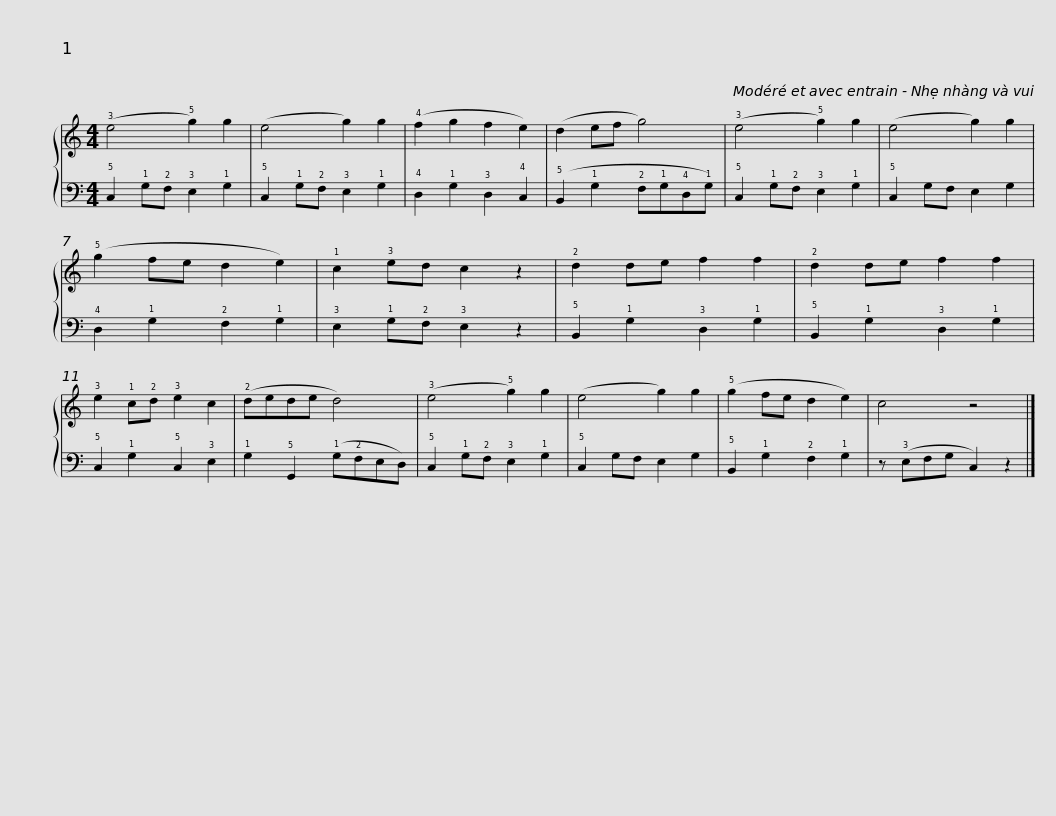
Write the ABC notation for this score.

X:1
%%score { 1 | 2 }
L:1/8
M:4/4
I:linebreak $
K:C
V:1 treble
V:2 bass
V:1
 (!3!e4 !5!g2) g2 | (e4 g2) g2 | (!4!f2 g2 f2 e2) | (d2 ef g4) | (!3!e4 !5!g2) g2 |$ %5
 (e4 g2) g2 | (!5!g2 fe d2 e2) | !1!c2 !3!ed c2 z2 | !2!d2 de f2 f2 | !2!d2 de f2 f2 | %10
 !3!e2 !1!c!2!d !3!e2 c2 |$ (!2!dede d4) | (!3!e4 !5!g2) g2 | (e4 g2) g2 | (!5!g2 fe d2 e2) | %15
 c4 z4 |] %16
V:2
 !5!C,2 !1!G,!2!F, !3!E,2 !1!G,2 | !5!C,2 !1!G,!2!F, !3!E,2 !1!G,2 | !4!D,2 !1!G,2 !3!D,2 !4!C,2 | (!5!B,,2 !1!G,2 !2!F,!1!G,!4!D,!1!G,) | !5!C,2 !1!G,!2!F, !3!E,2 !1!G,2 |$ %5
 !5!C,2 G,F, E,2 G,2 | !4!D,2 !1!G,2 !2!F,2 !1!G,2 | !3!E,2 !1!G,!2!F, !3!E,2 z2 | !5!B,,2 !1!G,2 !3!D,2 !1!G,2 | !5!B,,2 !1!G,2 !3!D,2 !1!G,2 | %10
 !5!C,2 !1!G,2 !5!C,2 !3!E,2 |$ !1!G,2 !5!G,,2 (!1!G,!2!F,E,D,) | !5!C,2 !1!G,!2!F, !3!E,2 !1!G,2 | !5!C,2 G,F, E,2 G,2 | !5!B,,2 !1!G,2 !2!F,2 !1!G,2 | %15
 z (!3!E,F,G, C,2) z2 |] %16
